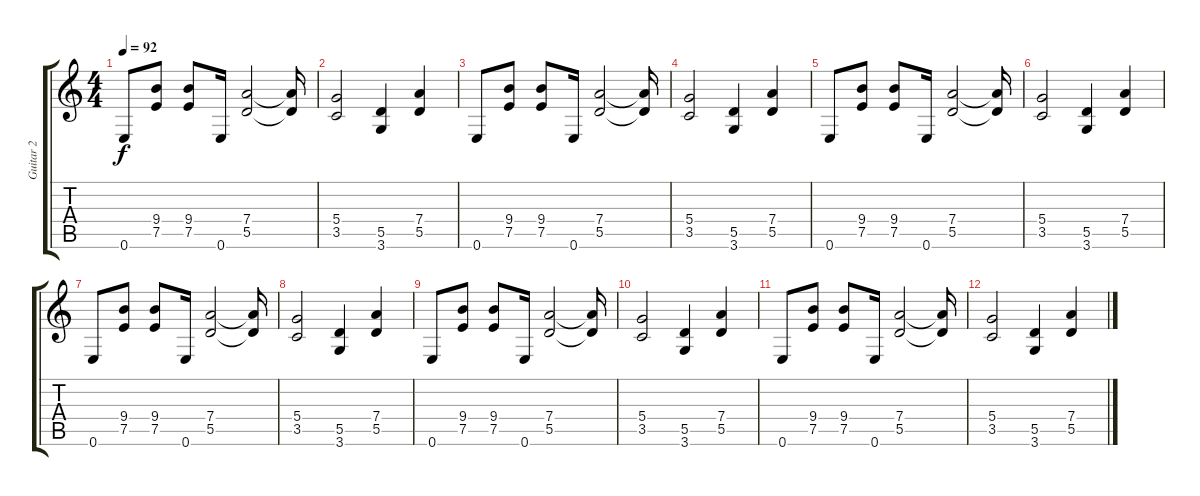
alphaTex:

\track ("Guitar 2" "Guitar 2") {instrument overdrivenguitar}
\staff {score tabs}
\tuning (E4 B3 G3 D3 A2 E2) {hide}
\ts (4 4)
\tempo 92
\clef g2
\ks c
0.6.8{dy f} (9.4 7.5).8 (9.4 7.5).8 0.6.16 (7.4 5.5).2 (7.4{t} 5.5{t}).16 |
(5.4 3.5).2 (5.5 3.6).4 (7.4 5.5).4 |
0.6.8 (9.4 7.5).8 (9.4 7.5).8 0.6.16 (7.4 5.5).2 (7.4{t} 5.5{t}).16 |
(5.4 3.5).2 (5.5 3.6).4 (7.4 5.5).4 |
0.6.8 (9.4 7.5).8 (9.4 7.5).8 0.6.16 (7.4 5.5).2 (7.4{t} 5.5{t}).16 |
(5.4 3.5).2 (5.5 3.6).4 (7.4 5.5).4 |
0.6.8 (9.4 7.5).8 (9.4 7.5).8 0.6.16 (7.4 5.5).2 (7.4{t} 5.5{t}).16 |
(5.4 3.5).2 (5.5 3.6).4 (7.4 5.5).4 |
0.6.8 (9.4 7.5).8 (9.4 7.5).8 0.6.16 (7.4 5.5).2 (7.4{t} 5.5{t}).16 |
(5.4 3.5).2 (5.5 3.6).4 (7.4 5.5).4 |
0.6.8 (9.4 7.5).8 (9.4 7.5).8 0.6.16 (7.4 5.5).2 (7.4{t} 5.5{t}).16 |
(5.4 3.5).2 (5.5 3.6).4 (7.4 5.5).4
